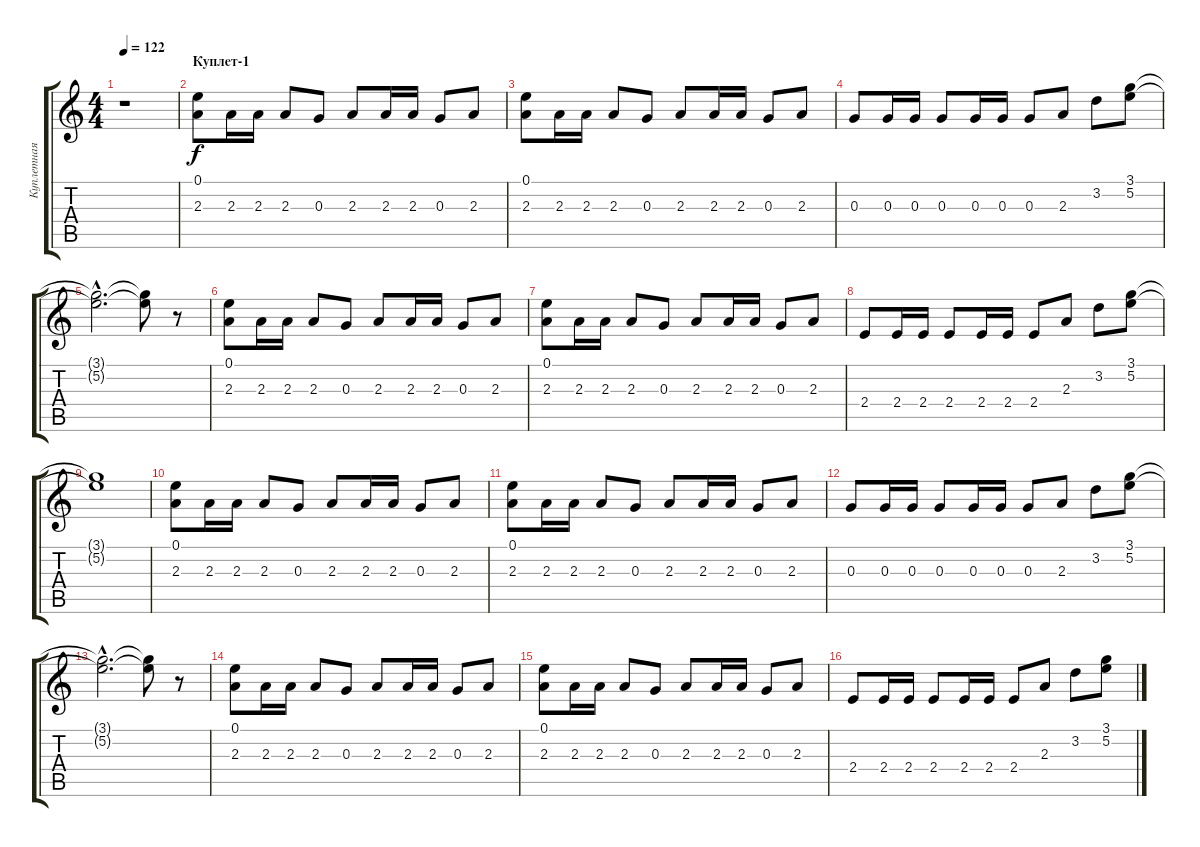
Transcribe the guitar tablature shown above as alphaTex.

\track ("Куплетная тема 'n' Соло" "Куплетная ") {instrument distortionguitar}
\staff {score tabs}
\tuning (E4 B3 G3 D3 A2 E2) {hide}
\ts (4 4)
\tempo 122
\clef g2
\ks c
r.1{dy f} |
\section ("" "Куплет-1")
(0.1 2.3).8 2.3.16 2.3.16 2.3.8 0.3.8 2.3.8 2.3.16 2.3.16 0.3.8 2.3.8 |
(0.1 2.3).8 2.3.16 2.3.16 2.3.8 0.3.8 2.3.8 2.3.16 2.3.16 0.3.8 2.3.8 |
0.3.8 0.3.16 0.3.16 0.3.8 0.3.16 0.3.16 0.3.8 2.3.8 3.2.8 (3.1 5.2).8 |
(3.1{hac t} 5.2{hac t}).2{d} (3.1{t} 5.2{t}).8 r.8 |
(0.1 2.3).8 2.3.16 2.3.16 2.3.8 0.3.8 2.3.8 2.3.16 2.3.16 0.3.8 2.3.8 |
(0.1 2.3).8 2.3.16 2.3.16 2.3.8 0.3.8 2.3.8 2.3.16 2.3.16 0.3.8 2.3.8 |
2.4.8 2.4.16 2.4.16 2.4.8 2.4.16 2.4.16 2.4.8 2.3.8 3.2.8 (3.1 5.2).8 |
(3.1{t} 5.2{t}).1 |
(0.1 2.3).8 2.3.16 2.3.16 2.3.8 0.3.8 2.3.8 2.3.16 2.3.16 0.3.8 2.3.8 |
(0.1 2.3).8 2.3.16 2.3.16 2.3.8 0.3.8 2.3.8 2.3.16 2.3.16 0.3.8 2.3.8 |
0.3.8 0.3.16 0.3.16 0.3.8 0.3.16 0.3.16 0.3.8 2.3.8 3.2.8 (3.1 5.2).8 |
(3.1{hac t} 5.2{hac t}).2{d} (3.1{t} 5.2{t}).8 r.8 |
(0.1 2.3).8 2.3.16 2.3.16 2.3.8 0.3.8 2.3.8 2.3.16 2.3.16 0.3.8 2.3.8 |
(0.1 2.3).8 2.3.16 2.3.16 2.3.8 0.3.8 2.3.8 2.3.16 2.3.16 0.3.8 2.3.8 |
2.4.8 2.4.16 2.4.16 2.4.8 2.4.16 2.4.16 2.4.8 2.3.8 3.2.8 (3.1 5.2).8
